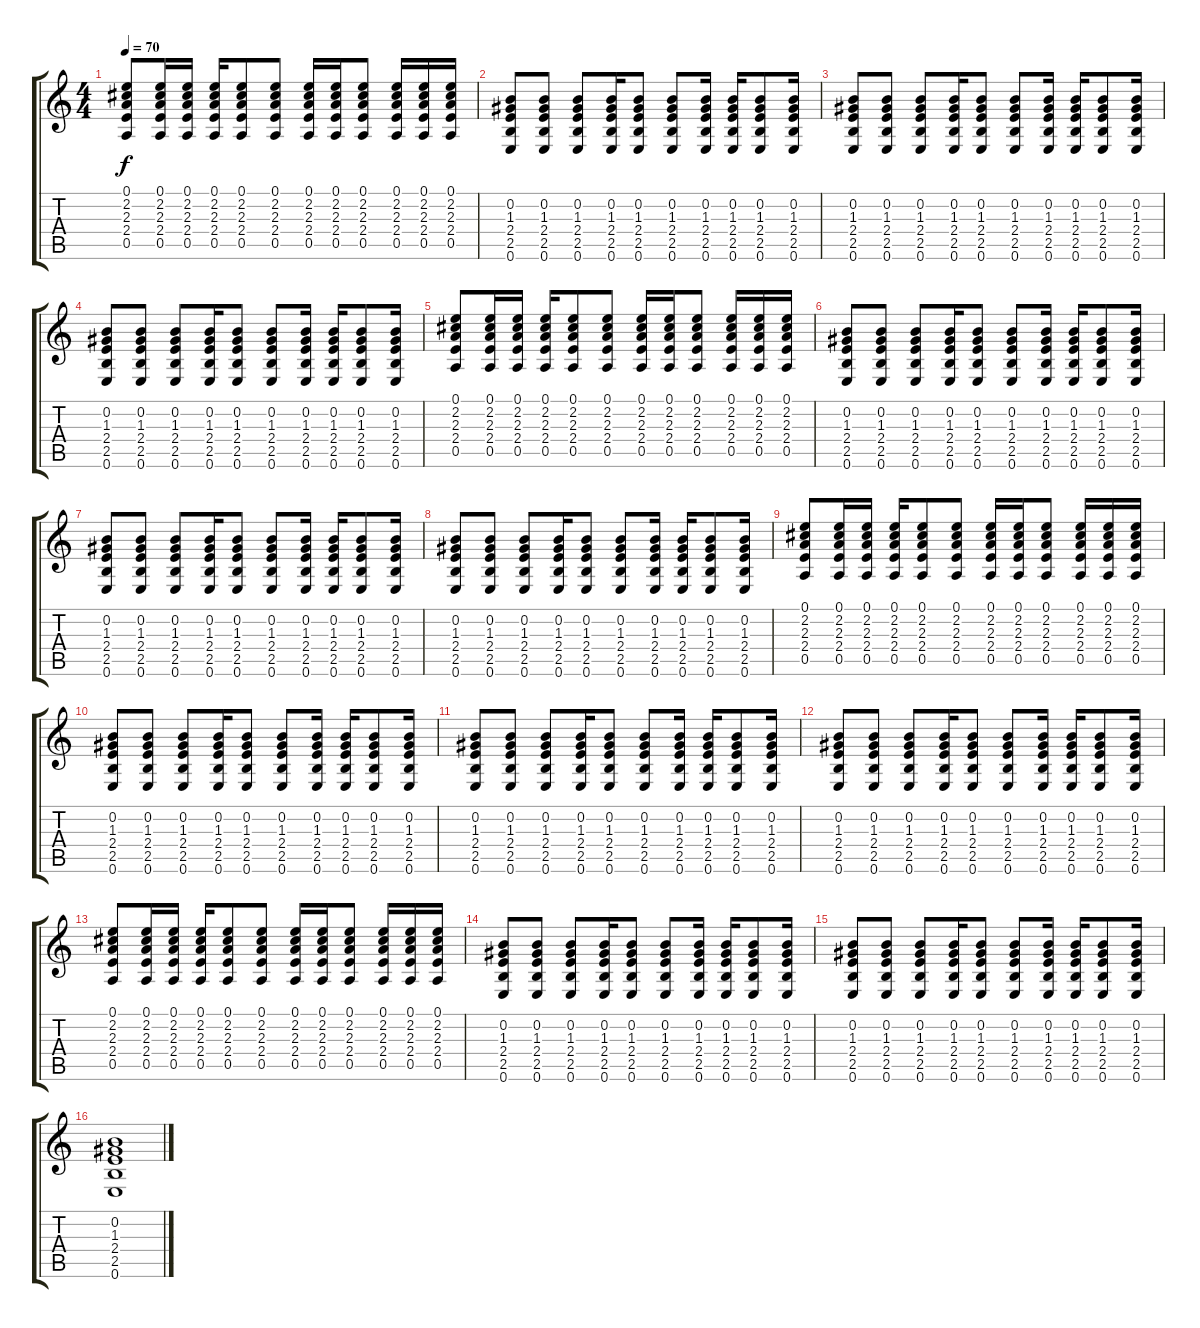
\track "" {instrument acousticguitarsteel}
\staff {score tabs}
\tuning (E4 B3 G3 D3 A2 E2) {hide}
\ts (4 4)
\tempo 70
\clef g2
\ks c
(0.1 2.2 2.3 2.4 0.5).8{dy f} (0.1 2.2 2.3 2.4 0.5).16 (0.1 2.2 2.3 2.4 0.5).16 (0.1 2.2 2.3 2.4 0.5).16 (0.1 2.2 2.3 2.4 0.5).8 (0.1 2.2 2.3 2.4 0.5).8 (0.1 2.2 2.3 2.4 0.5).16 (0.1 2.2 2.3 2.4 0.5).16 (0.1 2.2 2.3 2.4 0.5).8 (0.1 2.2 2.3 2.4 0.5).16 (0.1 2.2 2.3 2.4 0.5).16 (0.1 2.2 2.3 2.4 0.5).16 |
(0.2 1.3 2.4 2.5 0.6).8 (0.2 1.3 2.4 2.5 0.6).8 (0.2 1.3 2.4 2.5 0.6).8 (0.2 1.3 2.4 2.5 0.6).16 (0.2 1.3 2.4 2.5 0.6).8 (0.2 1.3 2.4 2.5 0.6).8 (0.2 1.3 2.4 2.5 0.6).16 (0.2 1.3 2.4 2.5 0.6).16 (0.2 1.3 2.4 2.5 0.6).8 (0.2 1.3 2.4 2.5 0.6).16 |
(0.2 1.3 2.4 2.5 0.6).8 (0.2 1.3 2.4 2.5 0.6).8 (0.2 1.3 2.4 2.5 0.6).8 (0.2 1.3 2.4 2.5 0.6).16 (0.2 1.3 2.4 2.5 0.6).8 (0.2 1.3 2.4 2.5 0.6).8 (0.2 1.3 2.4 2.5 0.6).16 (0.2 1.3 2.4 2.5 0.6).16 (0.2 1.3 2.4 2.5 0.6).8 (0.2 1.3 2.4 2.5 0.6).16 |
(0.2 1.3 2.4 2.5 0.6).8 (0.2 1.3 2.4 2.5 0.6).8 (0.2 1.3 2.4 2.5 0.6).8 (0.2 1.3 2.4 2.5 0.6).16 (0.2 1.3 2.4 2.5 0.6).8 (0.2 1.3 2.4 2.5 0.6).8 (0.2 1.3 2.4 2.5 0.6).16 (0.2 1.3 2.4 2.5 0.6).16 (0.2 1.3 2.4 2.5 0.6).8 (0.2 1.3 2.4 2.5 0.6).16 |
(0.1 2.2 2.3 2.4 0.5).8 (0.1 2.2 2.3 2.4 0.5).16 (0.1 2.2 2.3 2.4 0.5).16 (0.1 2.2 2.3 2.4 0.5).16 (0.1 2.2 2.3 2.4 0.5).8 (0.1 2.2 2.3 2.4 0.5).8 (0.1 2.2 2.3 2.4 0.5).16 (0.1 2.2 2.3 2.4 0.5).16 (0.1 2.2 2.3 2.4 0.5).8 (0.1 2.2 2.3 2.4 0.5).16 (0.1 2.2 2.3 2.4 0.5).16 (0.1 2.2 2.3 2.4 0.5).16 |
(0.2 1.3 2.4 2.5 0.6).8 (0.2 1.3 2.4 2.5 0.6).8 (0.2 1.3 2.4 2.5 0.6).8 (0.2 1.3 2.4 2.5 0.6).16 (0.2 1.3 2.4 2.5 0.6).8 (0.2 1.3 2.4 2.5 0.6).8 (0.2 1.3 2.4 2.5 0.6).16 (0.2 1.3 2.4 2.5 0.6).16 (0.2 1.3 2.4 2.5 0.6).8 (0.2 1.3 2.4 2.5 0.6).16 |
(0.2 1.3 2.4 2.5 0.6).8 (0.2 1.3 2.4 2.5 0.6).8 (0.2 1.3 2.4 2.5 0.6).8 (0.2 1.3 2.4 2.5 0.6).16 (0.2 1.3 2.4 2.5 0.6).8 (0.2 1.3 2.4 2.5 0.6).8 (0.2 1.3 2.4 2.5 0.6).16 (0.2 1.3 2.4 2.5 0.6).16 (0.2 1.3 2.4 2.5 0.6).8 (0.2 1.3 2.4 2.5 0.6).16 |
(0.2 1.3 2.4 2.5 0.6).8 (0.2 1.3 2.4 2.5 0.6).8 (0.2 1.3 2.4 2.5 0.6).8 (0.2 1.3 2.4 2.5 0.6).16 (0.2 1.3 2.4 2.5 0.6).8 (0.2 1.3 2.4 2.5 0.6).8 (0.2 1.3 2.4 2.5 0.6).16 (0.2 1.3 2.4 2.5 0.6).16 (0.2 1.3 2.4 2.5 0.6).8 (0.2 1.3 2.4 2.5 0.6).16 |
(0.1 2.2 2.3 2.4 0.5).8 (0.1 2.2 2.3 2.4 0.5).16 (0.1 2.2 2.3 2.4 0.5).16 (0.1 2.2 2.3 2.4 0.5).16 (0.1 2.2 2.3 2.4 0.5).8 (0.1 2.2 2.3 2.4 0.5).8 (0.1 2.2 2.3 2.4 0.5).16 (0.1 2.2 2.3 2.4 0.5).16 (0.1 2.2 2.3 2.4 0.5).8 (0.1 2.2 2.3 2.4 0.5).16 (0.1 2.2 2.3 2.4 0.5).16 (0.1 2.2 2.3 2.4 0.5).16 |
(0.2 1.3 2.4 2.5 0.6).8 (0.2 1.3 2.4 2.5 0.6).8 (0.2 1.3 2.4 2.5 0.6).8 (0.2 1.3 2.4 2.5 0.6).16 (0.2 1.3 2.4 2.5 0.6).8 (0.2 1.3 2.4 2.5 0.6).8 (0.2 1.3 2.4 2.5 0.6).16 (0.2 1.3 2.4 2.5 0.6).16 (0.2 1.3 2.4 2.5 0.6).8 (0.2 1.3 2.4 2.5 0.6).16 |
(0.2 1.3 2.4 2.5 0.6).8 (0.2 1.3 2.4 2.5 0.6).8 (0.2 1.3 2.4 2.5 0.6).8 (0.2 1.3 2.4 2.5 0.6).16 (0.2 1.3 2.4 2.5 0.6).8 (0.2 1.3 2.4 2.5 0.6).8 (0.2 1.3 2.4 2.5 0.6).16 (0.2 1.3 2.4 2.5 0.6).16 (0.2 1.3 2.4 2.5 0.6).8 (0.2 1.3 2.4 2.5 0.6).16 |
(0.2 1.3 2.4 2.5 0.6).8 (0.2 1.3 2.4 2.5 0.6).8 (0.2 1.3 2.4 2.5 0.6).8 (0.2 1.3 2.4 2.5 0.6).16 (0.2 1.3 2.4 2.5 0.6).8 (0.2 1.3 2.4 2.5 0.6).8 (0.2 1.3 2.4 2.5 0.6).16 (0.2 1.3 2.4 2.5 0.6).16 (0.2 1.3 2.4 2.5 0.6).8 (0.2 1.3 2.4 2.5 0.6).16 |
(0.1 2.2 2.3 2.4 0.5).8 (0.1 2.2 2.3 2.4 0.5).16 (0.1 2.2 2.3 2.4 0.5).16 (0.1 2.2 2.3 2.4 0.5).16 (0.1 2.2 2.3 2.4 0.5).8 (0.1 2.2 2.3 2.4 0.5).8 (0.1 2.2 2.3 2.4 0.5).16 (0.1 2.2 2.3 2.4 0.5).16 (0.1 2.2 2.3 2.4 0.5).8 (0.1 2.2 2.3 2.4 0.5).16 (0.1 2.2 2.3 2.4 0.5).16 (0.1 2.2 2.3 2.4 0.5).16 |
(0.2 1.3 2.4 2.5 0.6).8 (0.2 1.3 2.4 2.5 0.6).8 (0.2 1.3 2.4 2.5 0.6).8 (0.2 1.3 2.4 2.5 0.6).16 (0.2 1.3 2.4 2.5 0.6).8 (0.2 1.3 2.4 2.5 0.6).8 (0.2 1.3 2.4 2.5 0.6).16 (0.2 1.3 2.4 2.5 0.6).16 (0.2 1.3 2.4 2.5 0.6).8 (0.2 1.3 2.4 2.5 0.6).16 |
(0.2 1.3 2.4 2.5 0.6).8 (0.2 1.3 2.4 2.5 0.6).8 (0.2 1.3 2.4 2.5 0.6).8 (0.2 1.3 2.4 2.5 0.6).16 (0.2 1.3 2.4 2.5 0.6).8 (0.2 1.3 2.4 2.5 0.6).8 (0.2 1.3 2.4 2.5 0.6).16 (0.2 1.3 2.4 2.5 0.6).16 (0.2 1.3 2.4 2.5 0.6).8 (0.2 1.3 2.4 2.5 0.6).16 |
(0.2 1.3 2.4 2.5 0.6).1
